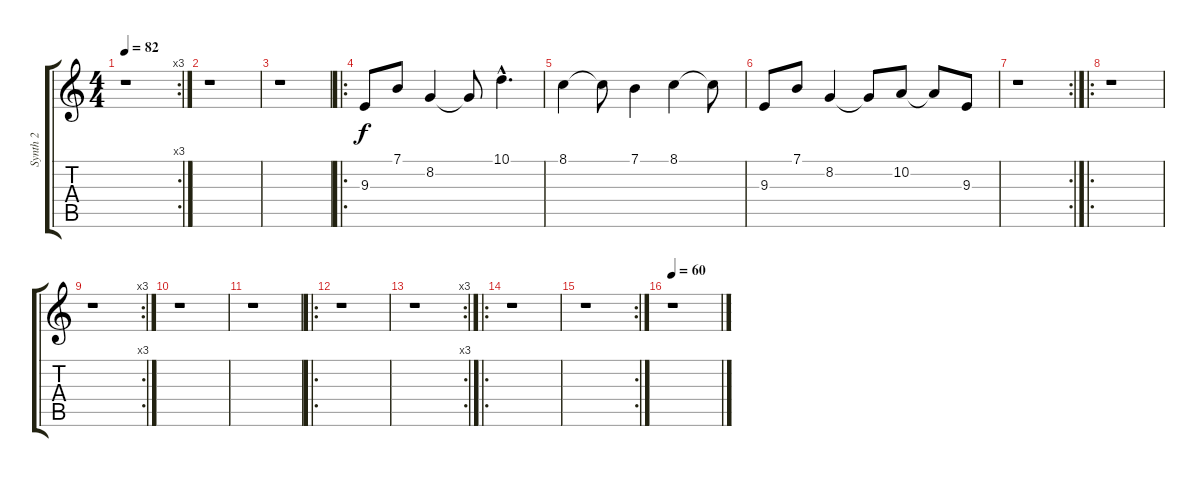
\track ("Synth 2" "Synth 2") {instrument churchorgan}
\staff {score tabs}
\tuning (E4 B3 G3 D3 A2 E2) {hide}
\rc 3
\ts (4 4)
\tempo 82
\clef g2
\ks c
r.1{dy f} |
r.1 |
r.1 |
\ro
9.3.8 7.1.8 8.2.4 8.2{t}.8 10.1{hac}.4{d} |
8.1.4 8.1{t}.8 7.1.4 8.1.4 8.1{t}.8 |
9.3.8 7.1.8 8.2.4 8.2{t}.8 10.2.8 10.2{t}.8 9.3.8 |
\rc 2
r.1 |
\ro
r.1 |
\rc 3
r.1 |
r.1 |
r.1 |
\ro
r.1 |
\rc 3
r.1 |
\ro
r.1 |
\rc 2
r.1 |
\tempo 60
r.1
